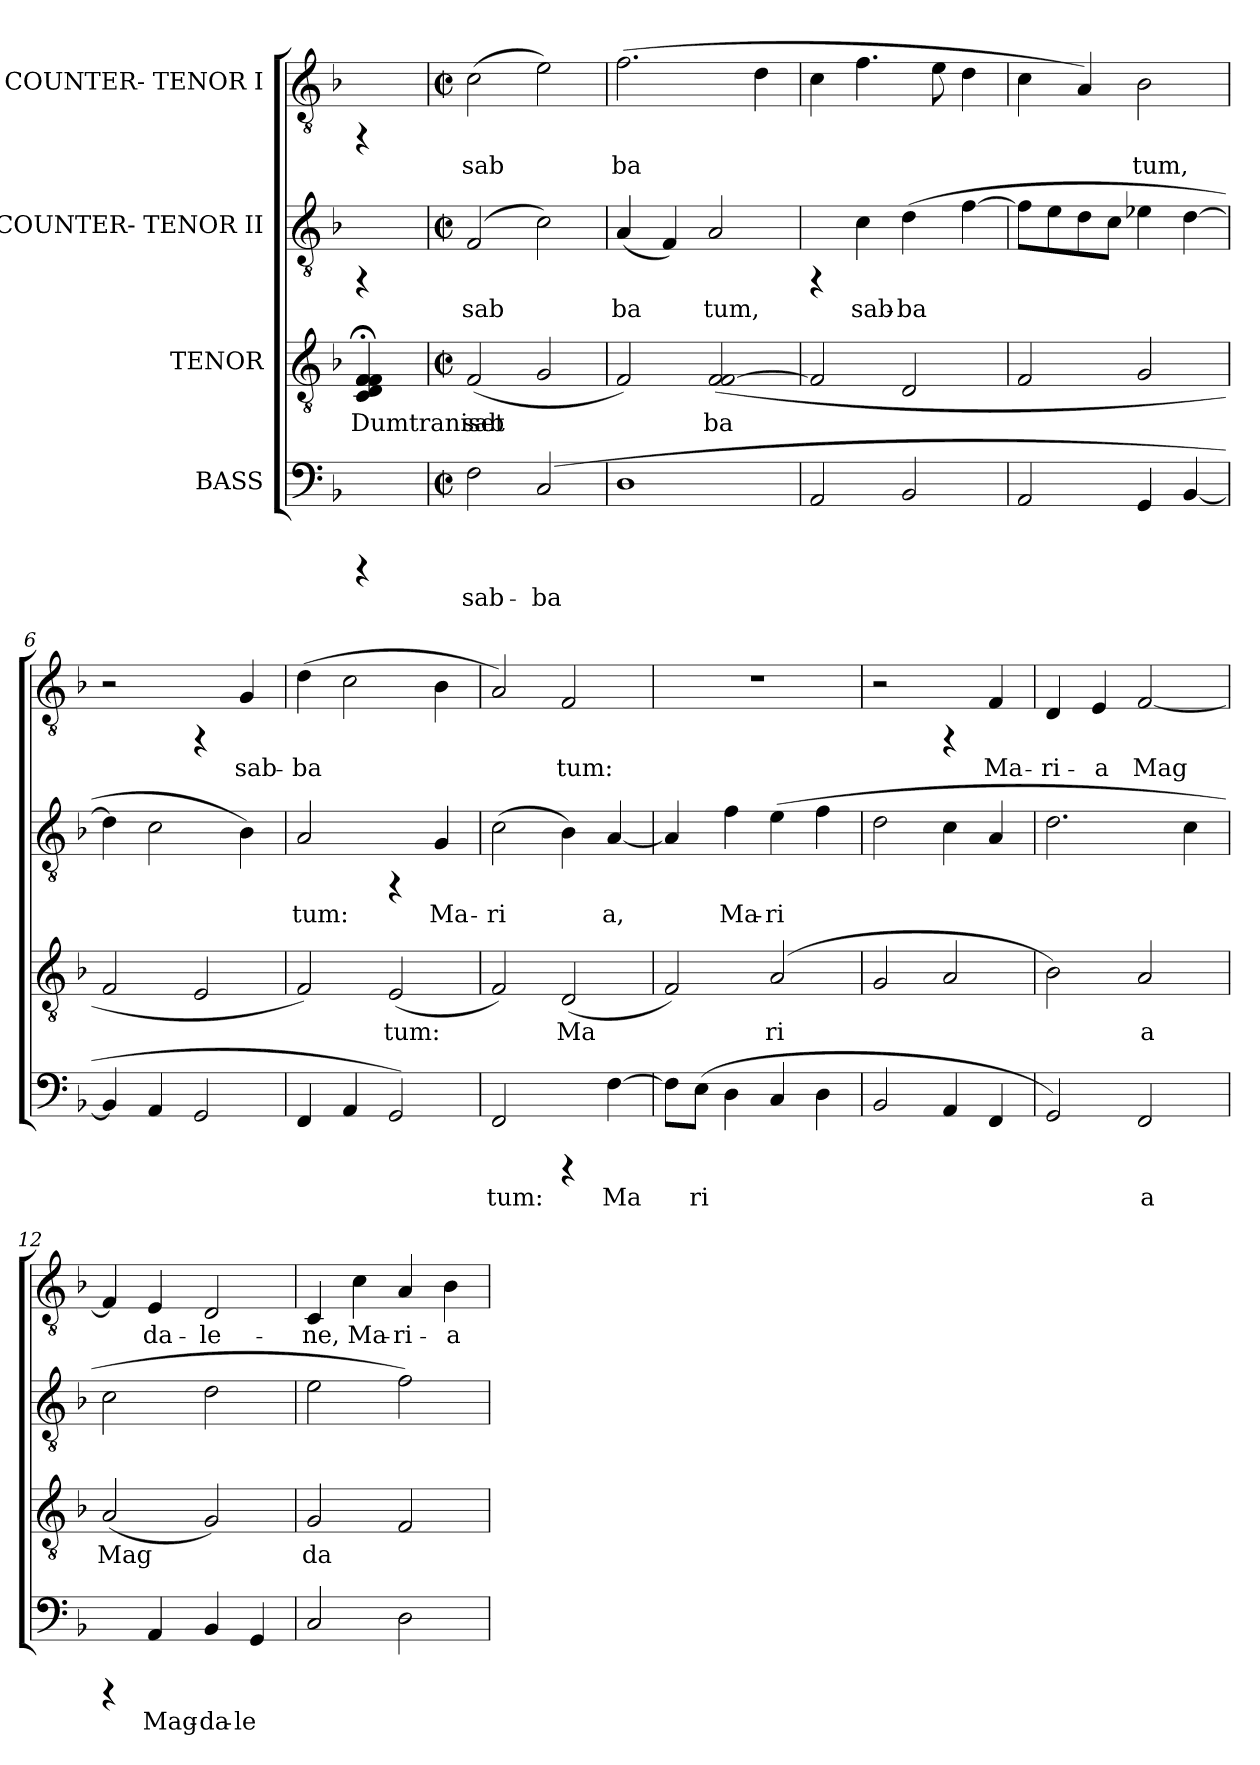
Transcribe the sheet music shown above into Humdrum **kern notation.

**kern	**text	**kern	**text	**kern	**text	**kern	**text
*part4	*part4	*part3	*part3	*part2	*part2	*part1	*part1
*staff4	*staff4	*staff3	*staff3	*staff2	*staff2	*staff1	*staff1
*I"BASS	*	*I"TENOR	*	*I"COUNTER-  TENOR II	*	*I"COUNTER-  TENOR I	*
!!LO:PB:g=z
*stria5	*	*stria5	*	*stria5	*	*stria5	*
*clefF4	*	*clefGv2	*	*clefGv2	*	*clefGv2	*
*k[b-]	*	*k[b-]	*	*k[b-]	*	*k[b-]	*
*F:	*	*F:	*	*F:	*	*F:	*
=1	=1	=1	=1	=1	=1	=1	=1
!	!	!	!LO:LY:b:cj	!	!	!	!
4rBBBB	.	(<4F/;< 4F/;< 4D/;< 4C/;< 4F/;<	Dumtraniset	4rEE	.	4rEE	.
=2	=2	=2	=2	=2	=2	=2	=2
*M2/2	*	*M2/2	*	*M2/2	*	*M2/2	*
*met(c|)	*	*met(c|)	*	*met(c|)	*	*met(c|)	*
!	!LO:LY:b:cj	!	!LO:LY:b:cj	!	!LO:LY:b:cj	!	!LO:LY:b:cj
2F\	sab-	(<2F/	sab-	(>2F/	sab-	(>2c\	sab-
!	!LO:LY:b:cj	!	!LO:LY:b:cj	!	!LO:LY:b:cj	!	!LO:LY:b:cj
(>2C/	-ba-	2G/	--	2c\)	--	2e\)	--
=3	=3	=3	=3	=3	=3	=3	=3
!	!LO:LY:b:cj	!	!LO:LY:b:cj	!	!LO:LY:b:cj	!	!LO:LY:b:cj
1D	--	2F/)	--	(<4A/	-ba-	(>2.f\	-ba-
!	!	!	!	!	!LO:LY:b:cj	!	!
.	.	.	.	4F/)	--	.	.
!	!	!	!LO:LY:b:cj	!	!LO:LY:b:cj	!	!
.	.	(<2F/ [<2F/	-ba-	2A/	-tum,	.	.
!	!	!	!	!	!	!	!LO:LY:b:cj
.	.	.	.	.	.	4d\	--
=4	=4	=4	=4	=4	=4	=4	=4
!	!LO:LY:b:cj	!	!LO:LY:b:cj	!	!	!	!LO:LY:b:cj
2AA/	--	2F/]	--	4rFF	.	4c\	--
!	!	!	!	!	!LO:LY:b:cj	!	!LO:LY:b:cj
.	.	.	.	4c\	sab-	4.f\	--
!	!LO:LY:b:cj	!	!LO:LY:b:cj	!	!LO:LY:b:cj	!	!
2BB-/	--	2D/	--	(>4d\	-ba-	.	.
!	!	!	!	!	!	!	!LO:LY:b:cj
.	.	.	.	.	.	8e\	--
!	!	!	!	!	!LO:LY:b:cj	!	!LO:LY:b:cj
.	.	.	.	[>4f\	--	4d\	--
=5	=5	=5	=5	=5	=5	=5	=5
!	!LO:LY:b:cj	!	!LO:LY:b:cj	!	!LO:LY:b:cj	!	!LO:LY:b:cj
2AA/	--	2F/	--	8f\L]	--	4c\	--
!	!	!	!	!	!LO:LY:b:cj	!	!
.	.	.	.	8e\	--	.	.
!	!	!	!	!	!LO:LY:b:cj	!	!LO:LY:b:cj
.	.	.	.	8d\	--	4A/)	--
!	!	!	!	!	!LO:LY:b:cj	!	!
.	.	.	.	8c\J	--	.	.
!	!LO:LY:b:cj	!	!LO:LY:b:cj	!	!LO:LY:b:cj	!	!LO:LY:b:cj
4GG/	--	2G/	--	4e-X\	--	2B-\	-tum,
!	!LO:LY:b:cj	!	!	!	!LO:LY:b:cj	!	!
[<4BB-/	--	.	.	[>4d\	--	.	.
=6	=6	=6	=6	=6	=6	=6	=6
!	!LO:LY:b:cj	!	!LO:LY:b:cj	!	!LO:LY:b:cj	!	!
4BB-/]	--	2F/	--	4d\]	--	2r	.
!	!LO:LY:b:cj	!	!	!	!LO:LY:b:cj	!	!
4AA/	--	.	.	2c\	--	.	.
!	!LO:LY:b:cj	!	!LO:LY:b:cj	!	!	!	!
2GG/	--	2E/	--	.	.	4rFF	.
!	!	!	!	!	!LO:LY:b:cj	!	!LO:LY:b:cj
.	.	.	.	4B-\)	--	4G/	sab-
!!LO:LB:g=z
=7	=7	=7	=7	=7	=7	=7	=7
!	!LO:LY:b:cj	!	!LO:LY:b:cj	!	!LO:LY:b:cj	!	!LO:LY:b:cj
4FF/	--	2F/)	--	2A/	-tum:	(>4d\	-ba-
!	!LO:LY:b:cj	!	!	!	!	!	!LO:LY:b:cj
4AA/	--	.	.	.	.	2c\	--
!	!LO:LY:b:cj	!	!LO:LY:b:cj	!	!	!	!
2GG/)	--	(<2E/	-tum:	4rFF	.	.	.
!	!	!	!	!	!LO:LY:b:cj	!	!LO:LY:b:cj
.	.	.	.	4G/	Ma-	4B-\	--
=8	=8	=8	=8	=8	=8	=8	=8
!	!LO:LY:b:cj	!	!LO:LY:b:cj	!	!LO:LY:b:cj	!	!LO:LY:b:cj
2FF/	-tum:	2F/)	.	(>2c\	-ri-	2A/)	--
!	!	!	!LO:LY:b:cj	!	!LO:LY:b:cj	!	!LO:LY:b:cj
4rCCC	.	(<2D/	Ma-	4B-\)	--	2F/	-tum:
!	!LO:LY:b:cj	!	!	!	!LO:LY:b:cj	!	!
[>4F\	Ma-	.	.	[<4A/	-a,	.	.
=9	=9	=9	=9	=9	=9	=9	=9
!	!LO:LY:b:cj	!	!LO:LY:b:cj	!	!LO:LY:b:cj	!	!
8F\L]	--	2F/)	--	4A/]	.	1r	.
!	!LO:LY:b:cj	!	!	!	!	!	!
(>8E\J	-ri-	.	.	.	.	.	.
!	!LO:LY:b:cj	!	!	!	!LO:LY:b:cj	!	!
4D\	--	.	.	4f\	Ma-	.	.
!	!LO:LY:b:cj	!	!LO:LY:b:cj	!	!LO:LY:b:cj	!	!
4C/	--	(>2A/	-ri-	(>4e\	-ri-	.	.
!	!LO:LY:b:cj	!	!	!	!LO:LY:b:cj	!	!
4D\	--	.	.	4f\	--	.	.
=10	=10	=10	=10	=10	=10	=10	=10
!	!LO:LY:b:cj	!	!LO:LY:b:cj	!	!LO:LY:b:cj	!	!
2BB-/	--	2G/	--	2d\	--	2r	.
!	!LO:LY:b:cj	!	!LO:LY:b:cj	!	!LO:LY:b:cj	!	!
4AA/	--	2A/	--	4c\	--	4rFF	.
!	!LO:LY:b:cj	!	!	!	!LO:LY:b:cj	!	!LO:LY:b:cj
4FF/	--	.	.	4A/	--	4F/	Ma-
=11	=11	=11	=11	=11	=11	=11	=11
!	!LO:LY:b:cj	!	!LO:LY:b:cj	!	!LO:LY:b:cj	!	!LO:LY:b:cj
2GG/)	--	2B-\)	--	2.d\	--	4D/	-ri-
!	!	!	!	!	!	!	!LO:LY:b:cj
.	.	.	.	.	.	4E/	-a
!	!LO:LY:b:cj	!	!LO:LY:b:cj	!	!	!	!LO:LY:b:cj
2FF/	-a	2A/	-a	.	.	[<2F/	Mag-
!	!	!	!	!	!LO:LY:b:cj	!	!
.	.	.	.	4c\	--	.	.
=12	=12	=12	=12	=12	=12	=12	=12
!	!	!	!LO:LY:b:cj	!	!LO:LY:b:cj	!	!LO:LY:b:cj
4rCCC	.	(<2A/	Mag-	2c\	--	4F/]	--
!	!LO:LY:b:cj	!	!	!	!	!	!LO:LY:b:cj
4AA/	Mag-	.	.	.	.	4E/	-da-
!	!LO:LY:b:cj	!	!LO:LY:b:cj	!	!LO:LY:b:cj	!	!LO:LY:b:cj
4BB-/	-da-	2G/)	--	2d\	--	2D/	-le-
!	!LO:LY:b:cj	!	!	!	!	!	!
4GG/	-le-	.	.	.	.	.	.
=13	=13	=13	=13	=13	=13	=13	=13
!	!LO:LY:b:cj	!	!LO:LY:b:cj	!	!LO:LY:b:cj	!	!LO:LY:b:cj
2C/	--	2G/	-da-	2e\	--	4C/	-ne,
!	!	!	!	!	!	!	!LO:LY:b:cj
.	.	.	.	.	.	4c\	Ma-
!	!LO:LY:b:cj	!	!LO:LY:b:cj	!	!LO:LY:b:cj	!	!LO:LY:b:cj
2D\	--	2F/	--	2f\)	--	4A/	-ri-
!	!	!	!	!	!	!	!LO:LY:b:cj
.	.	.	.	.	.	4B-\	-a
=	=	=	=	=	=	=	=
*-	*-	*-	*-	*-	*-	*-	*-
